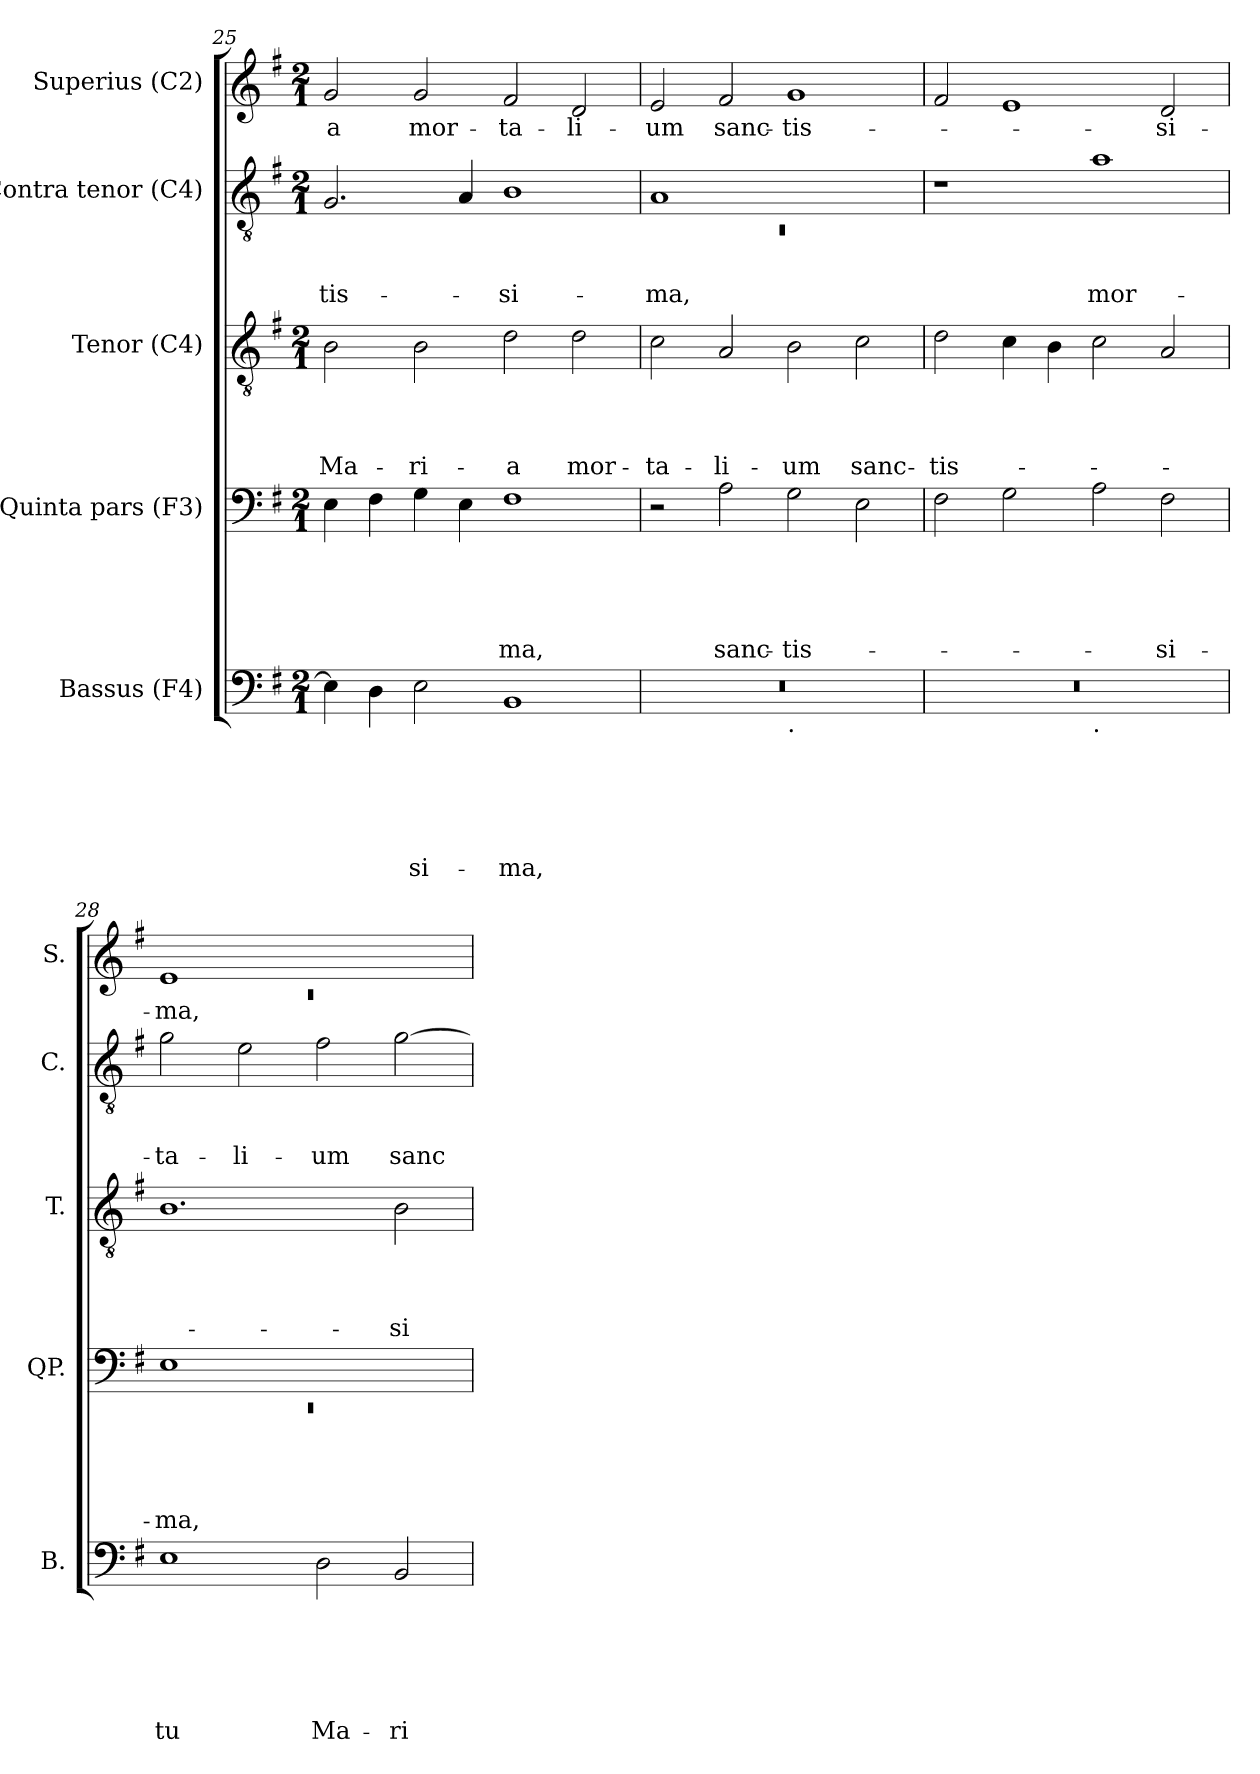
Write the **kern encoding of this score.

**kern	**text	**text	**text	**text	**text	**text	**kern	**text	**text	**text	**text	**text	**kern	**text	**text	**text	**text	**kern	**text	**text	**text	**kern	**text
*part5	*part5	*part5	*part5	*part5	*part5	*part5	*part4	*part4	*part4	*part4	*part4	*part4	*part3	*part3	*part3	*part3	*part3	*part2	*part2	*part2	*part2	*part1	*part1
*staff5	*staff5	*staff5	*staff5	*staff5	*staff5	*staff5	*staff4	*staff4	*staff4	*staff4	*staff4	*staff4	*staff3	*staff3	*staff3	*staff3	*staff3	*staff2	*staff2	*staff2	*staff2	*staff1	*staff1
*I"Bassus (F4)	*	*	*	*	*	*	*I"Quinta pars (F3)	*	*	*	*	*	*I"Tenor (C4)	*	*	*	*	*I"Contra tenor (C4)	*	*	*	*I"Superius (C2)	*
*I'B.	*	*	*	*	*	*	*I'QP.	*	*	*	*	*	*I'T.	*	*	*	*	*I'C.	*	*	*	*I'S.	*
*clefF4	*	*	*	*	*	*	*clefF4	*	*	*	*	*	*clefGv2	*	*	*	*	*clefGv2	*	*	*	*clefG2	*
*k[f#]	*	*	*	*	*	*	*k[f#]	*	*	*	*	*	*k[f#]	*	*	*	*	*k[f#]	*	*	*	*k[f#]	*
*G:	*	*	*	*	*	*	*G:	*	*	*	*	*	*G:	*	*	*	*	*G:	*	*	*	*G:	*
*M2/1	*	*	*	*	*	*	*M2/1	*	*	*	*	*	*M2/1	*	*	*	*	*M2/1	*	*	*	*M2/1	*
=25	=25	=25	=25	=25	=25	=25	=25	=25	=25	=25	=25	=25	=25	=25	=25	=25	=25	=25	=25	=25	=25	=25	=25
!	!	!	!	!	!	!	!	!	!	!	!	!	!	!	!	!	!LO:LY:b	!	!	!	!LO:LY:b	!	!LO:LY:b
4E\]	.	.	.	.	.	.	4E\	.	.	.	.	.	2B\	.	.	.	Ma-	2.G/	.	.	-tis-	2g/	-a
4D\	.	.	.	.	.	.	4F#\	.	.	.	.	.	.	.	.	.	.	.	.	.	.	.	.
!	!	!	!	!	!	!LO:LY:b	!	!	!	!	!	!	!	!	!	!	!LO:LY:b	!	!	!	!	!	!LO:LY:b
2E\	.	.	.	.	.	-si-	4G\	.	.	.	.	.	2B\	.	.	.	-ri-	.	.	.	.	2g/	mor-
.	.	.	.	.	.	.	4E\	.	.	.	.	.	.	.	.	.	.	4A/	.	.	.	.	.
!	!	!	!	!	!	!LO:LY:b	!	!	!	!	!	!LO:LY:b	!	!	!	!	!LO:LY:b	!	!	!	!LO:LY:b	!	!LO:LY:b
1BB	.	.	.	.	.	-ma,	1F#	.	.	.	.	-ma,	2d\	.	.	.	-a	1B	.	.	-si-	2f#/	-ta-
!	!	!	!	!	!	!	!	!	!	!	!	!	!	!	!	!	!LO:LY:b	!	!	!	!	!	!LO:LY:b
.	.	.	.	.	.	.	.	.	.	.	.	.	2d\	.	.	.	mor-	.	.	.	.	2d/	-li-
!!LO:PB:g=z
=26	=26	=26	=26	=26	=26	=26	=26	=26	=26	=26	=26	=26	=26	=26	=26	=26	=26	=26	=26	=26	=26	=26	=26
*	*	*	*	*	*	*	*	*	*	*	*	*	*	*	*	*	*	*^	*	*	*	*	*
!	!	!	!	!	!	!	!	!	!	!	!	!	!	!	!	!	!LO:LY:b	!	!LO:N:vis=1	!	!	!LO:LY:b	!	!LO:LY:b
*^	*	*	*	*	*	*	*	*	*	*	*	*	*	*	*	*	*	*	*	*	*	*	*	*
0r	1ryy	.	.	.	.	.	.	2r	.	.	.	.	.	2c\	.	.	.	-ta-	1A	0rC	.	.	-ma,	2e/	-um
!	!	!	!	!	!	!	!	!	!	!	!	!	!LO:LY:b	!	!	!	!	!LO:LY:b	!	!	!	!	!	!	!LO:LY:b
.	.	.	.	.	.	.	.	2A\	.	.	.	.	sanc-	2A/	.	.	.	-li-	.	.	.	.	.	2f#/	sanc-
!	!LO:TX:b:t=.	!	!	!	!	!	!	!	!	!	!	!	!	!	!	!	!	!	!	!	!	!	!	!	!
!	!	!	!	!	!	!	!	!	!	!	!	!	!LO:LY:b	!	!	!	!	!LO:LY:b	!	!	!	!	!	!	!LO:LY:b
.	1ryy	.	.	.	.	.	.	2G\	.	.	.	.	-tis-	2B\	.	.	.	-um	1ryy	.	.	.	.	1g	-tis-
!	!	!	!	!	!	!	!	!	!	!	!	!	!	!	!	!	!	!LO:LY:b	!	!	!	!	!	!	!
.	.	.	.	.	.	.	.	2E\	.	.	.	.	.	2c\	.	.	.	sanc-	.	.	.	.	.	.	.
*	*	*	*	*	*	*	*	*	*	*	*	*	*	*	*	*	*	*	*v	*v	*	*	*	*	*
=27	=27	=27	=27	=27	=27	=27	=27	=27	=27	=27	=27	=27	=27	=27	=27	=27	=27	=27	=27	=27	=27	=27	=27	=27
!	!	!	!	!	!	!	!	!	!	!	!	!	!	!	!	!	!	!LO:LY:b	!	!	!	!	!	!
0r	1ryy	.	.	.	.	.	.	2F#\	.	.	.	.	.	2d\	.	.	.	-tis-	1r	.	.	.	2f#/	.
.	.	.	.	.	.	.	.	2G\	.	.	.	.	.	4c\	.	.	.	.	.	.	.	.	1e	.
.	.	.	.	.	.	.	.	.	.	.	.	.	.	4B\	.	.	.	.	.	.	.	.	.	.
!	!LO:TX:b:t=.	!	!	!	!	!	!	!	!	!	!	!	!	!	!	!	!	!	!	!	!	!	!	!
!	!	!	!	!	!	!	!	!	!	!	!	!	!	!	!	!	!	!	!	!	!	!LO:LY:b	!	!
.	1ryy	.	.	.	.	.	.	2A\	.	.	.	.	.	2c\	.	.	.	.	1a	.	.	mor-	.	.
!	!	!	!	!	!	!	!	!	!	!	!	!	!LO:LY:b	!	!	!	!	!	!	!	!	!	!	!LO:LY:b
.	.	.	.	.	.	.	.	2F#\	.	.	.	.	-si-	2A/	.	.	.	.	.	.	.	.	2d/	-si-
=28	=28	=28	=28	=28	=28	=28	=28	=28	=28	=28	=28	=28	=28	=28	=28	=28	=28	=28	=28	=28	=28	=28	=28	=28
*	*	*	*	*	*	*	*	*^	*	*	*	*	*	*	*	*	*	*	*	*	*	*	*^	*
!	!	!	!	!	!	!	!LO:LY:b	!	!LO:N:vis=1	!	!	!	!	!LO:LY:b	!	!	!	!	!	!	!	!	!LO:LY:b	!	!LO:N:vis=1	!LO:LY:b
*v	*v	*	*	*	*	*	*	*	*	*	*	*	*	*	*	*	*	*	*	*	*	*	*	*	*	*
1E	.	.	.	.	.	tu	1E	0rEE	.	.	.	.	-ma,	1.B	.	.	.	.	2g\	.	.	-ta-	1e	0rc	-ma,
!	!	!	!	!	!	!	!	!	!	!	!	!	!	!	!	!	!	!	!	!	!	!LO:LY:b	!	!	!
.	.	.	.	.	.	.	.	.	.	.	.	.	.	.	.	.	.	.	2e\	.	.	-li-	.	.	.
!	!	!	!	!	!	!LO:LY:b	!	!	!	!	!	!	!	!	!	!	!	!	!	!	!	!LO:LY:b	!	!	!
2D\	.	.	.	.	.	Ma-	1ryy	.	.	.	.	.	.	.	.	.	.	.	2f#\	.	.	-um	1ryy	.	.
!	!	!	!	!	!	!LO:LY:b	!	!	!	!	!	!	!	!	!	!	!	!LO:LY:b	!	!	!	!LO:LY:b	!	!	!
2BB/	.	.	.	.	.	-ri-	.	.	.	.	.	.	.	2B\	.	.	.	-si-	[>2g\	.	.	sanc-	.	.	.
*	*	*	*	*	*	*	*v	*v	*	*	*	*	*	*	*	*	*	*	*	*	*	*	*v	*v	*
=	=	=	=	=	=	=	=	=	=	=	=	=	=	=	=	=	=	=	=	=	=	=	=
*-	*-	*-	*-	*-	*-	*-	*-	*-	*-	*-	*-	*-	*-	*-	*-	*-	*-	*-	*-	*-	*-	*-	*-
